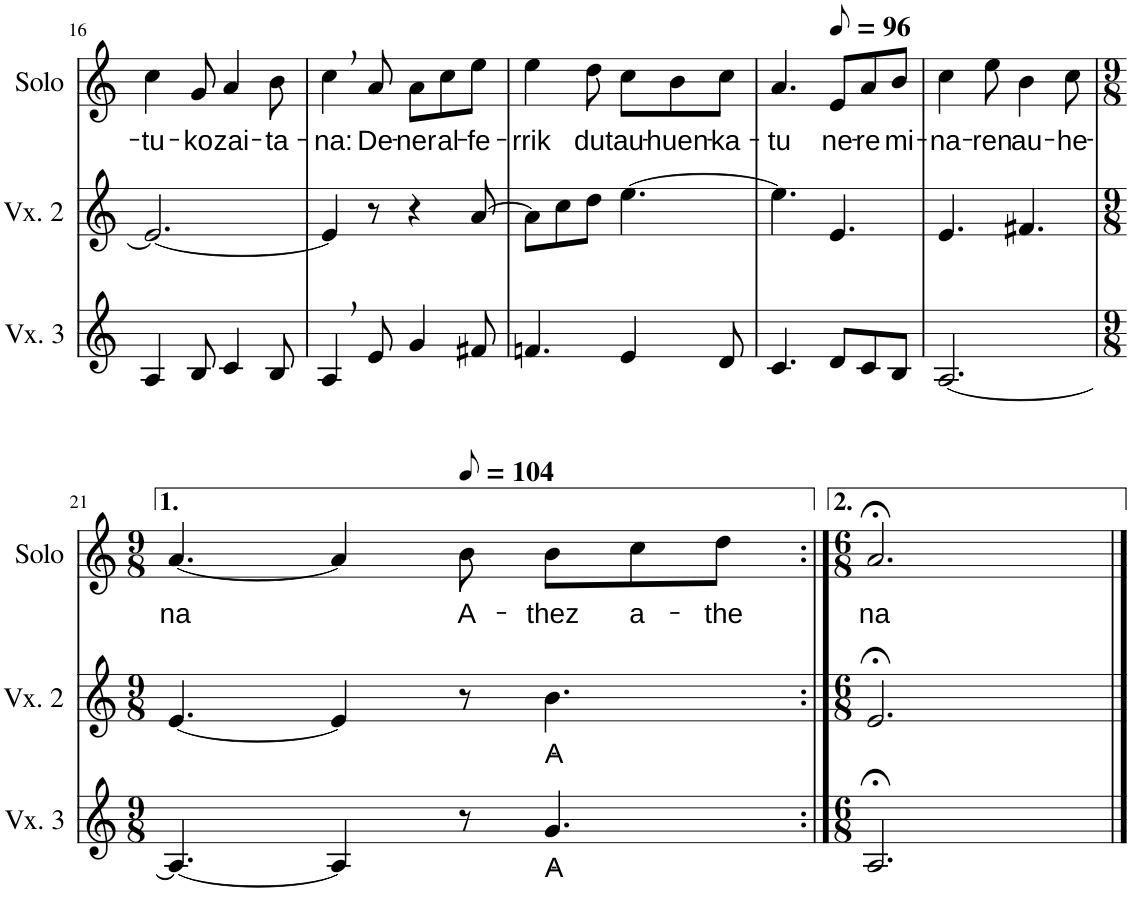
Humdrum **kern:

**kern	**text	**kern	**text	**kern	**text
*part3	*part3	*part2	*part2	*part1	*part1
*staff3	*staff3	*staff2	*staff2	*staff1	*staff1
*I"Voix 3	*	*I"Voix 2	*	*I"Solo	*
*I'Vx. 3	*	*I'Vx. 2	*	*I'Solo	*
!!LO:PB:g=z
*clefG2	*	*clefG2	*	*clefG2	*
*k[]	*	*k[]	*	*k[]	*
*M6/8	*	*M6/8	*	*M6/8	*
=16	=16	=16	=16	=16	=16
!	!	!	!	!	!LO:LY:b
4A/	.	2.e/_	.	4cc\	-tu-
!	!	!	!	!	!LO:LY:b
8B/	.	.	.	8g/	-ko
!	!	!	!	!	!LO:LY:b
4c/	.	.	.	4a/	zai-
!	!	!	!	!	!LO:LY:b
8B/	.	.	.	8b\	-ta-
=17	=17	=17	=17	=17	=17
!	!	!	!	!	!LO:LY:b
4A,/	.	4e/]	.	4cc,\	-na:
!	!	!	!	!	!LO:LY:b
8e/	.	8r	.	8a/	De-
!	!	!	!	!	!LO:LY:b
4g/	.	4r	.	8a\L	-ner
!	!	!	!	!	!LO:LY:b
.	.	.	.	8cc\	al-
!	!	!	!	!	!LO:LY:b
8f#X/	.	[8a/	.	8ee\J	-fe-
=18	=18	=18	=18	=18	=18
!	!	!	!	!	!LO:LY:b
4.fn/	.	8a\L]	.	4ee\	-rrik
.	.	8cc\	.	.	.
!	!	!	!	!	!LO:LY:b
.	.	8dd\J	.	8dd\	dut
!	!	!	!	!	!LO:LY:b
4e/	.	[4.ee\	.	8cc\L	au-
!	!	!	!	!	!LO:LY:b
.	.	.	.	8b\	-huen-
!	!	!	!	!	!LO:LY:b
8d/	.	.	.	8cc\J	-ka-
=19	=19	=19	=19	=19	=19
!	!	!	!	!	!LO:LY:b
4.c/	.	4.ee\]	.	4.a/	-tu
*	*	*	*	*MM48	*
!	!	!	!	!	!LO:LY:b
8d/L	.	4.e/	.	8e/L	ne-
!	!	!	!	!	!LO:LY:b
8c/	.	.	.	8a/	-re
!	!	!	!	!	!LO:LY:b
8B/J	.	.	.	8b/J	mi-
=20	=20	=20	=20	=20	=20
!	!	!	!	!	!LO:LY:b
[2.A/	.	4.e/	.	4cc\	-na-
!	!	!	!	!	!LO:LY:b
.	.	.	.	8ee\	-ren
!	!	!	!	!	!LO:LY:b
.	.	4.f#X/	.	4b\	au-
!	!	!	!	!	!LO:LY:b
.	.	.	.	8cc\	-he-
!!LO:LB:g=z
=21	=21	=21	=21	=21	=21
*M9/8	*	*M9/8	*	*M9/8	*
!	!	!	!	!	!LO:LY:b
4.A/_	.	[4.e/	.	[4.a/	-na
4A/]	.	4e/]	.	4a/]	.
*	*	*	*	*MM52	*
!	!	!	!	!	!LO:LY:b
8r	.	8r	.	8b\	A-
!	!LO:LY:b	!	!LO:LY:b	!	!LO:LY:b
4.g/	A-	4.b\	A-	8b\L	-thez
!	!	!	!	!	!LO:LY:b
.	.	.	.	8cc\	a-
!	!	!	!	!	!LO:LY:b
.	.	.	.	8dd\J	-the
=22:|!	=22:|!	=22:|!	=22:|!	=22:|!	=22:|!
*M6/8	*	*M6/8	*	*M6/8	*
!	!	!	!	!	!LO:LY:b
2.A;</	.	2.e;</	.	2.a;</	-na
==	==	==	==	==	==
*-	*-	*-	*-	*-	*-
